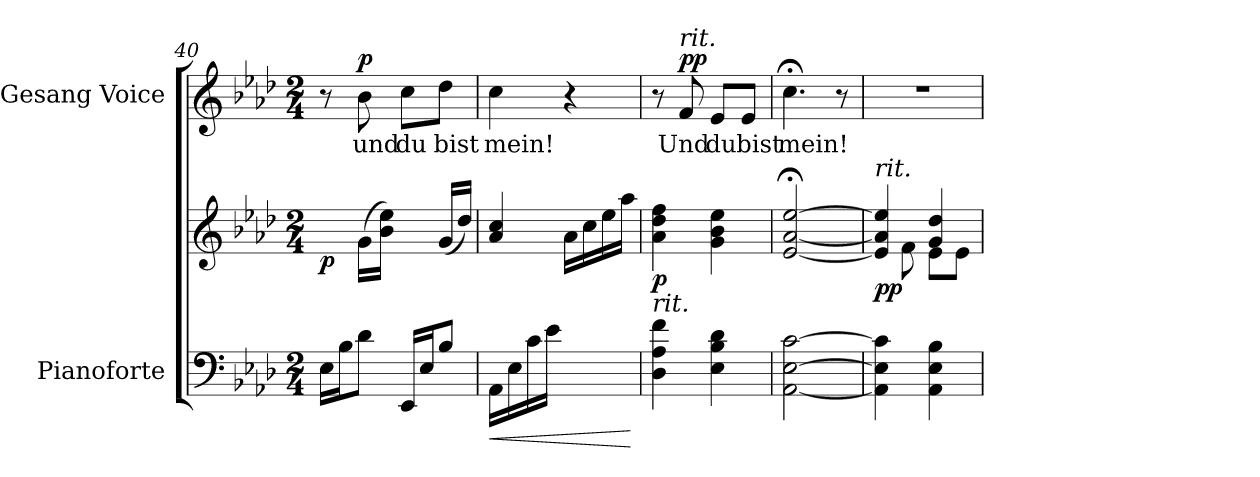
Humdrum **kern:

**kern	**kern	**dynam	**kern	**text	**dynam
*part2	*part2	*part2	*part1	*part1	*part1
*staff3	*staff2	*staff2/3	*staff1	*staff1	*staff1
*I"Pianoforte	*	*	*I"Gesang Voice	*	*
*I'Pno	*	*	*	*	*
!!LO:PB:g=z
*clefF4	*clefG2	*	*clefG2	*	*
*k[b-e-a-d-]	*k[b-e-a-d-]	*	*k[b-e-a-d-]	*	*
*M2/4	*M2/4	*	*M2/4	*	*
=40	=40	=40	=40	=40	=40
!	!	!LO:DY:b	!	!	!
16E-\LL	8ryy	p	8r	.	.
16B-\J	.	.	.	.	.
!	!	!	!	!LO:LY:b	!LO:DY:a
8d-\J	(16g\LL	.	8b-\	und	p
.	16b-\ 16ee-\JJ)	.	.	.	.
!	!	!	!	!LO:LY:b	!
16EE-/LL	8ryy	.	8cc\L	du	.
16E-/J	.	.	.	.	.
!	!	!	!	!LO:LY:b	!
8B-/J	(16g/LL	.	8dd-\J	bist	.
.	16dd-/JJ)	.	.	.	.
=41	=41	=41	=41	=41	=41
!	!	!LO:HP:b=2	!	!LO:LY:b	!
*^	*^	*	*	*	*
(>16AA-\LL	2ryy	4ryy	4a-/ 4cc/	<	4cc\	mein!	.
16E-\	.	.	.	.	.	.	.
16c\	.	.	.	.	.	.	.
16e-\JJ	.	.	.	.	.	.	.
4ryy	.	16a-\LL	4ryy	.	4r	.	.
.	.	16cc\	.	.	.	.	.
.	.	16ee-\	.	.	.	.	.
.	.	16aa-\JJ	.	.	.	.	.
*v	*v	*	*	*	*	*	*
*	*v	*v	*	*	*	*
.	.	[	.	.	.
=42	=42	=42	=42	=42	=42
!	!LO:TX:b:i:t=rit.	!	!	!	!
!	!	!LO:DY:b	!	!	!
4D-\ 4A-\ 4f\	4a-\ 4dd-\ 4ff\)	p	8r	.	.
!	!	!	!LO:TX:a:i:t=rit.	!	!
!	!	!	!	!LO:LY:b	!LO:DY:a
.	.	.	8f/	Und	pp
!	!	!	!	!LO:LY:b	!
4E-\ 4B-\ 4d-\	4g\ 4b-\ 4ee-\	.	8e-/L	du	.
!	!	!	!	!LO:LY:b	!
.	.	.	8e-/J	bist	.
=43	=43	=43	=43	=43	=43
!	!	!	!	!LO:LY:b	!
[2AA-\ [2E-\ [2c\	[<2e-/;< [>2a-/;< [2ee-/;<	.	4.cc;<\	mein!	.
.	.	.	8r	.	.
=44	=44	=44	=44	=44	=44
*	*^	*	*	*	*
!	!LO:TX:a:i:t=rit.	!	!	!	!	!
!	!	!	!LO:DY:b	!	!	!
4AA-\] 4E-\] 4c\]	4e-/] 4a-/] 4ee-/]	8ryy	pp	2r	.	.
.	.	8f\	.	.	.	.
4AA-\ 4E-\ 4B-\	4g/ 4dd-/	8e-\L	.	.	.	.
.	.	8e-\J	.	.	.	.
*	*v	*v	*	*	*	*
=	=	=	=	=	=
*-	*-	*-	*-	*-	*-
